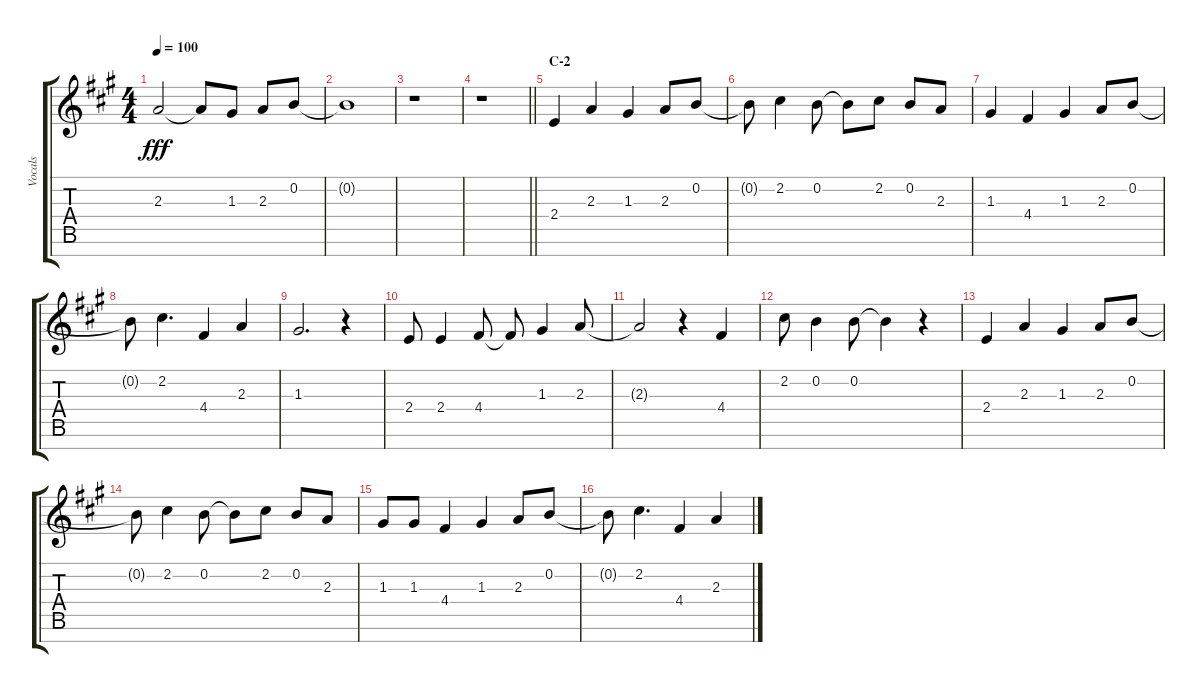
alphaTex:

\track ("Vocals" "Vocals") {instrument voiceoohs}
\staff {score tabs}
\tuning (E5 B4 G4 D4 A3 E3 B2) {hide}
\ts (4 4)
\tempo 100
\clef g2
\ks a
2.3.2{dy fff} 2.3{t}.8 1.3.8 2.3.8 0.2.8 |
0.2{t}.1 |
r.1 |
\barLineRight lightlight
r.1 |
\section ("" "C-2")
2.4.4 2.3.4 1.3.4 2.3.8 0.2.8 |
0.2{t}.8 2.2.4 0.2.8 0.2{t}.8 2.2.8 0.2.8 2.3.8 |
1.3.4 4.4.4 1.3.4 2.3.8 0.2.8 |
0.2{t}.8 2.2.4{d} 4.4.4 2.3.4 |
1.3.2{d} r.4 |
2.4.8 2.4.4 4.4.8 4.4{t}.8 1.3.4 2.3.8 |
2.3{t}.2 r.4 4.4.4 |
2.2.8 0.2.4 0.2.8 0.2{t}.4 r.4 |
2.4.4 2.3.4 1.3.4 2.3.8 0.2.8 |
0.2{t}.8 2.2.4 0.2.8 0.2{t}.8 2.2.8 0.2.8 2.3.8 |
1.3.8 1.3.8 4.4.4 1.3.4 2.3.8 0.2.8 |
0.2{t}.8 2.2.4{d} 4.4.4 2.3.4
